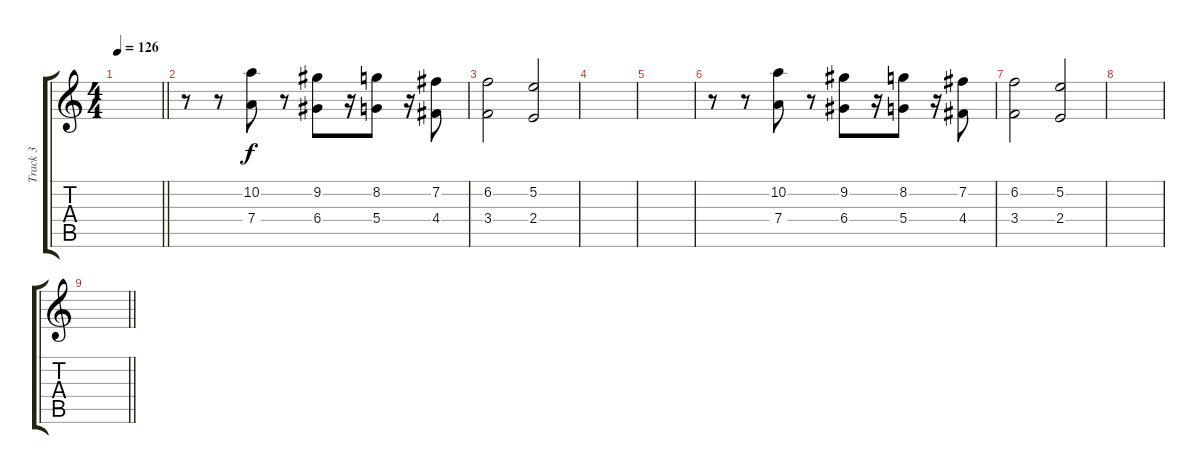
\track ("Track 3" "Track 3") {instrument acousticguitarsteel}
\staff {score tabs}
\tuning (E4 B3 G3 D3 A2 E2) {hide}
\ts (4 4)
\tempo 126
\clef g2
\barLineRight lightlight
\ks c
|
r.8 r.8 (10.2 7.4).8 r.8 (9.2 6.4).8 r.16 (8.2 5.4).8 r.16 (7.2 4.4).8 |
(6.2 3.4).2 (5.2 2.4).2 |
|
|
r.8 r.8 (10.2 7.4).8 r.8 (9.2 6.4).8 r.16 (8.2 5.4).8 r.16 (7.2 4.4).8 |
(6.2 3.4).2 (5.2 2.4).2 |
|
\barLineRight lightlight
